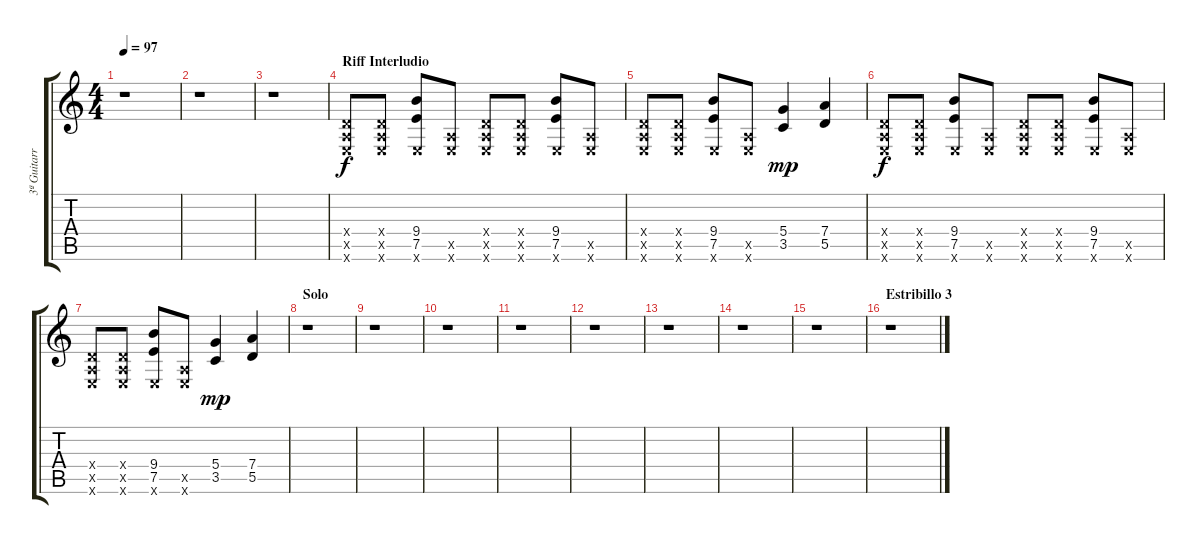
\track ("3ª Guitarra" "3ª Guitarr") {instrument overdrivenguitar}
\staff {score tabs}
\tuning (E4 B3 G3 D3 A2 E2) {hide}
\ts (4 4)
\tempo 97
\clef g2
\ks c
r.1{dy mp} |
r.1 |
r.1 |
\section ("" "Riff Interludio")
(0.4{x} 0.5{x} 0.6{x}).8{dy f} (0.4{x} 0.5{x} 0.6{x}).8 (9.4 7.5 0.6{x}).8 (0.5{x} 0.6{x}).8 (0.4{x} 0.5{x} 0.6{x}).8 (0.4{x} 0.5{x} 0.6{x}).8 (9.4 7.5 0.6{x}).8 (0.5{x} 0.6{x}).8 |
(0.4{x} 0.5{x} 0.6{x}).8 (0.4{x} 0.5{x} 0.6{x}).8 (9.4 7.5 0.6{x}).8 (0.5{x} 0.6{x}).8 (5.4 3.5).4{dy mp} (7.4 5.5).4 |
(0.4{x} 0.5{x} 0.6{x}).8{dy f} (0.4{x} 0.5{x} 0.6{x}).8 (9.4 7.5 0.6{x}).8 (0.5{x} 0.6{x}).8 (0.4{x} 0.5{x} 0.6{x}).8 (0.4{x} 0.5{x} 0.6{x}).8 (9.4 7.5 0.6{x}).8 (0.5{x} 0.6{x}).8 |
(0.4{x} 0.5{x} 0.6{x}).8 (0.4{x} 0.5{x} 0.6{x}).8 (9.4 7.5 0.6{x}).8 (0.5{x} 0.6{x}).8 (5.4 3.5).4{dy mp} (7.4 5.5).4 |
\section ("" "Solo")
r.1 |
r.1 |
r.1 |
r.1 |
r.1 |
r.1 |
r.1 |
r.1 |
\section ("" "Estribillo 3")
r.1
